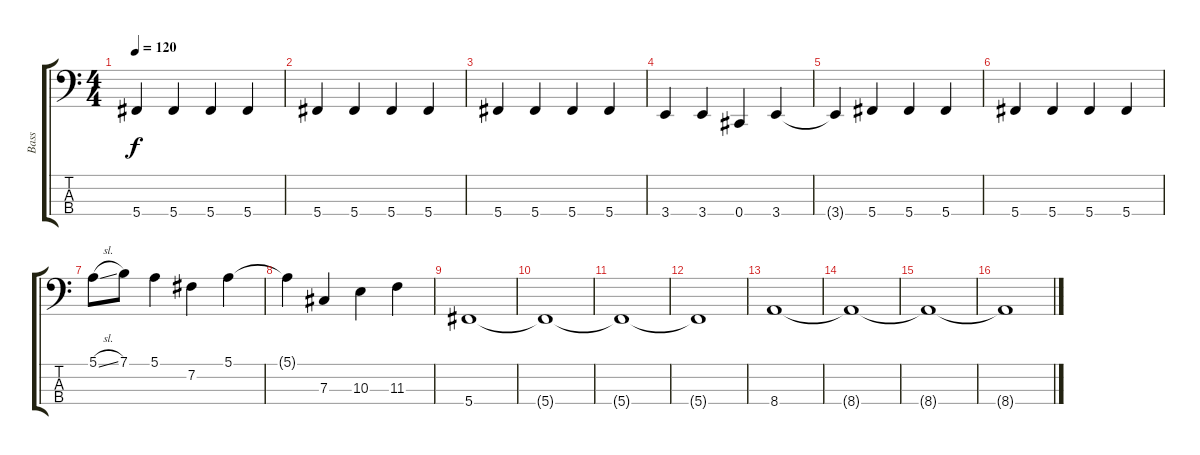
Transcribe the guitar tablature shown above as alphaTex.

\track ("Bass" "Bass") {instrument electricguitarjazz}
\staff {score tabs}
\tuning (E2 B1 Gb1 Db1) {hide}
\ts (4 4)
\tempo 120
\clef f4
\ks c
5.4.4{dy f} 5.4.4 5.4.4 5.4.4 |
5.4.4 5.4.4 5.4.4 5.4.4 |
5.4.4 5.4.4 5.4.4 5.4.4 |
3.4.4 3.4.4 0.4.4 3.4.4 |
3.4{t}.4 5.4.4 5.4.4 5.4.4 |
5.4.4 5.4.4 5.4.4 5.4.4 |
5.1{sl}.8 7.1.8 5.1.4 7.2.4 5.1.4 |
5.1{t}.4 7.3.4 10.3.4 11.3.4 |
5.4.1 |
5.4{t}.1 |
5.4{t}.1 |
5.4{t}.1 |
8.4.1 |
8.4{t}.1 |
8.4{t}.1 |
8.4{t}.1
